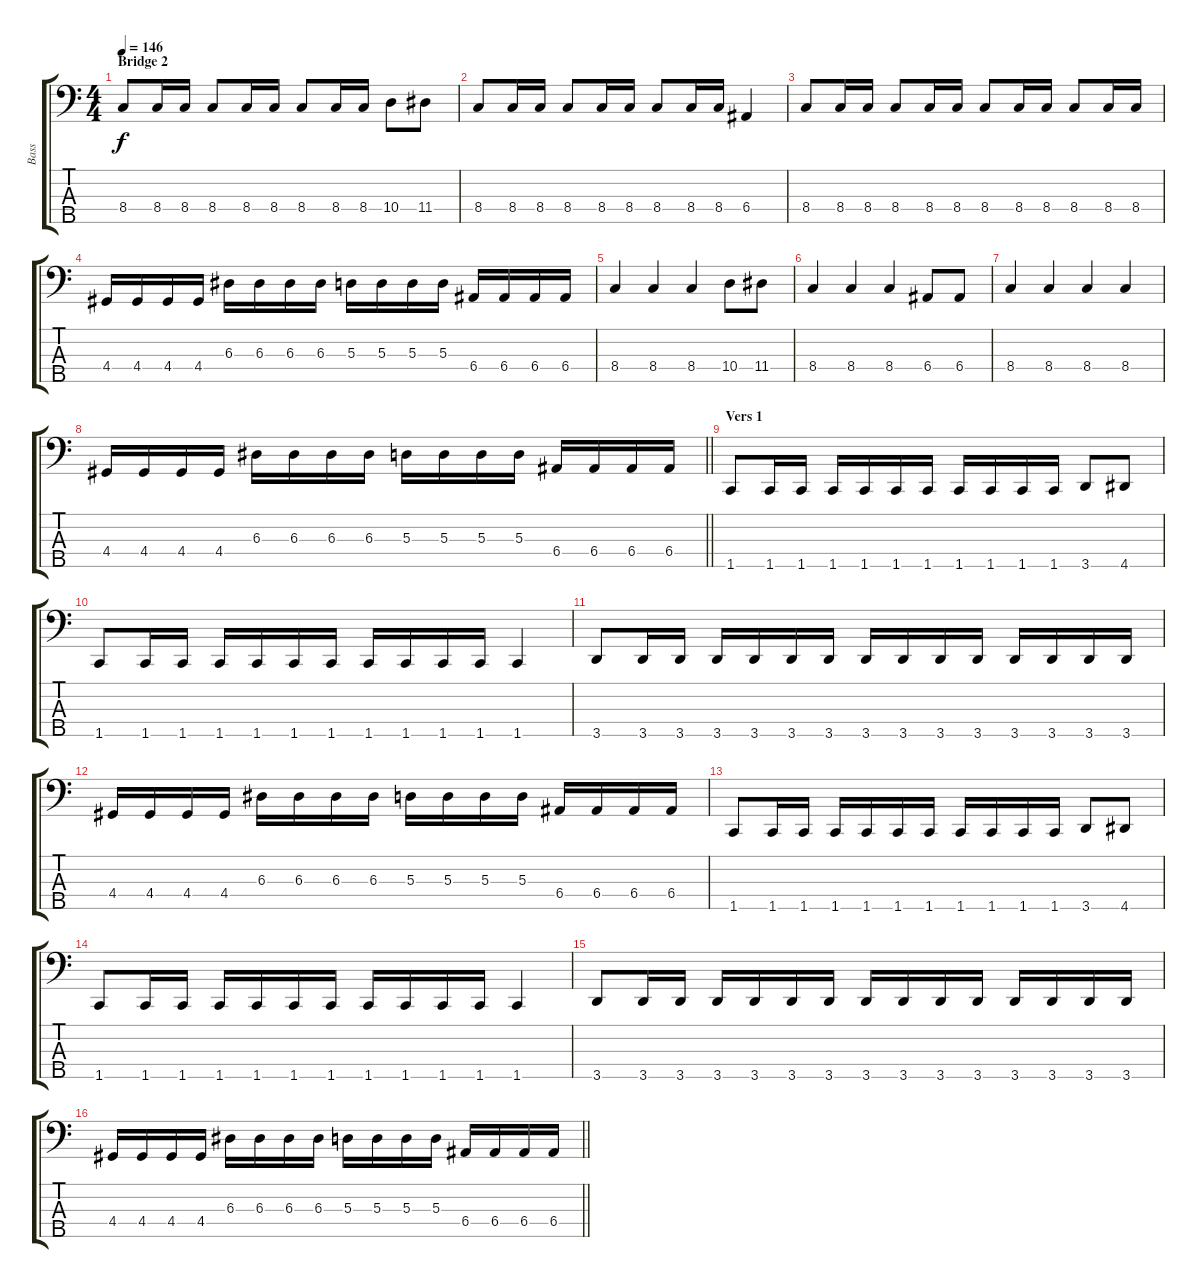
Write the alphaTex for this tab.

\track ("Bass" "Bass") {instrument electricbasspick}
\staff {score tabs}
\tuning (G2 D2 A1 E1 B0) {hide}
\ts (4 4)
\section ("" "Bridge 2")
\tempo 146
\clef f4
\ks c
8.4.8{dy f} 8.4.16 8.4.16 8.4.8 8.4.16 8.4.16 8.4.8 8.4.16 8.4.16 10.4.8 11.4.8 |
8.4.8 8.4.16 8.4.16 8.4.8 8.4.16 8.4.16 8.4.8 8.4.16 8.4.16 6.4.4 |
8.4.8 8.4.16 8.4.16 8.4.8 8.4.16 8.4.16 8.4.8 8.4.16 8.4.16 8.4.8 8.4.16 8.4.16 |
4.4.16 4.4.16 4.4.16 4.4.16 6.3.16 6.3.16 6.3.16 6.3.16 5.3.16 5.3.16 5.3.16 5.3.16 6.4.16 6.4.16 6.4.16 6.4.16 |
8.4.4 8.4.4 8.4.4 10.4.8 11.4.8 |
8.4.4 8.4.4 8.4.4 6.4.8 6.4.8 |
8.4.4 8.4.4 8.4.4 8.4.4 |
\barLineRight lightlight
4.4.16 4.4.16 4.4.16 4.4.16 6.3.16 6.3.16 6.3.16 6.3.16 5.3.16 5.3.16 5.3.16 5.3.16 6.4.16 6.4.16 6.4.16 6.4.16 |
\section ("" "Vers 1")
1.5.8 1.5.16 1.5.16 1.5.16 1.5.16 1.5.16 1.5.16 1.5.16 1.5.16 1.5.16 1.5.16 3.5.8 4.5.8 |
1.5.8 1.5.16 1.5.16 1.5.16 1.5.16 1.5.16 1.5.16 1.5.16 1.5.16 1.5.16 1.5.16 1.5.4 |
3.5.8 3.5.16 3.5.16 3.5.16 3.5.16 3.5.16 3.5.16 3.5.16 3.5.16 3.5.16 3.5.16 3.5.16 3.5.16 3.5.16 3.5.16 |
4.4.16 4.4.16 4.4.16 4.4.16 6.3.16 6.3.16 6.3.16 6.3.16 5.3.16 5.3.16 5.3.16 5.3.16 6.4.16 6.4.16 6.4.16 6.4.16 |
1.5.8 1.5.16 1.5.16 1.5.16 1.5.16 1.5.16 1.5.16 1.5.16 1.5.16 1.5.16 1.5.16 3.5.8 4.5.8 |
1.5.8 1.5.16 1.5.16 1.5.16 1.5.16 1.5.16 1.5.16 1.5.16 1.5.16 1.5.16 1.5.16 1.5.4 |
3.5.8 3.5.16 3.5.16 3.5.16 3.5.16 3.5.16 3.5.16 3.5.16 3.5.16 3.5.16 3.5.16 3.5.16 3.5.16 3.5.16 3.5.16 |
\barLineRight lightlight
4.4.16 4.4.16 4.4.16 4.4.16 6.3.16 6.3.16 6.3.16 6.3.16 5.3.16 5.3.16 5.3.16 5.3.16 6.4.16 6.4.16 6.4.16 6.4.16
